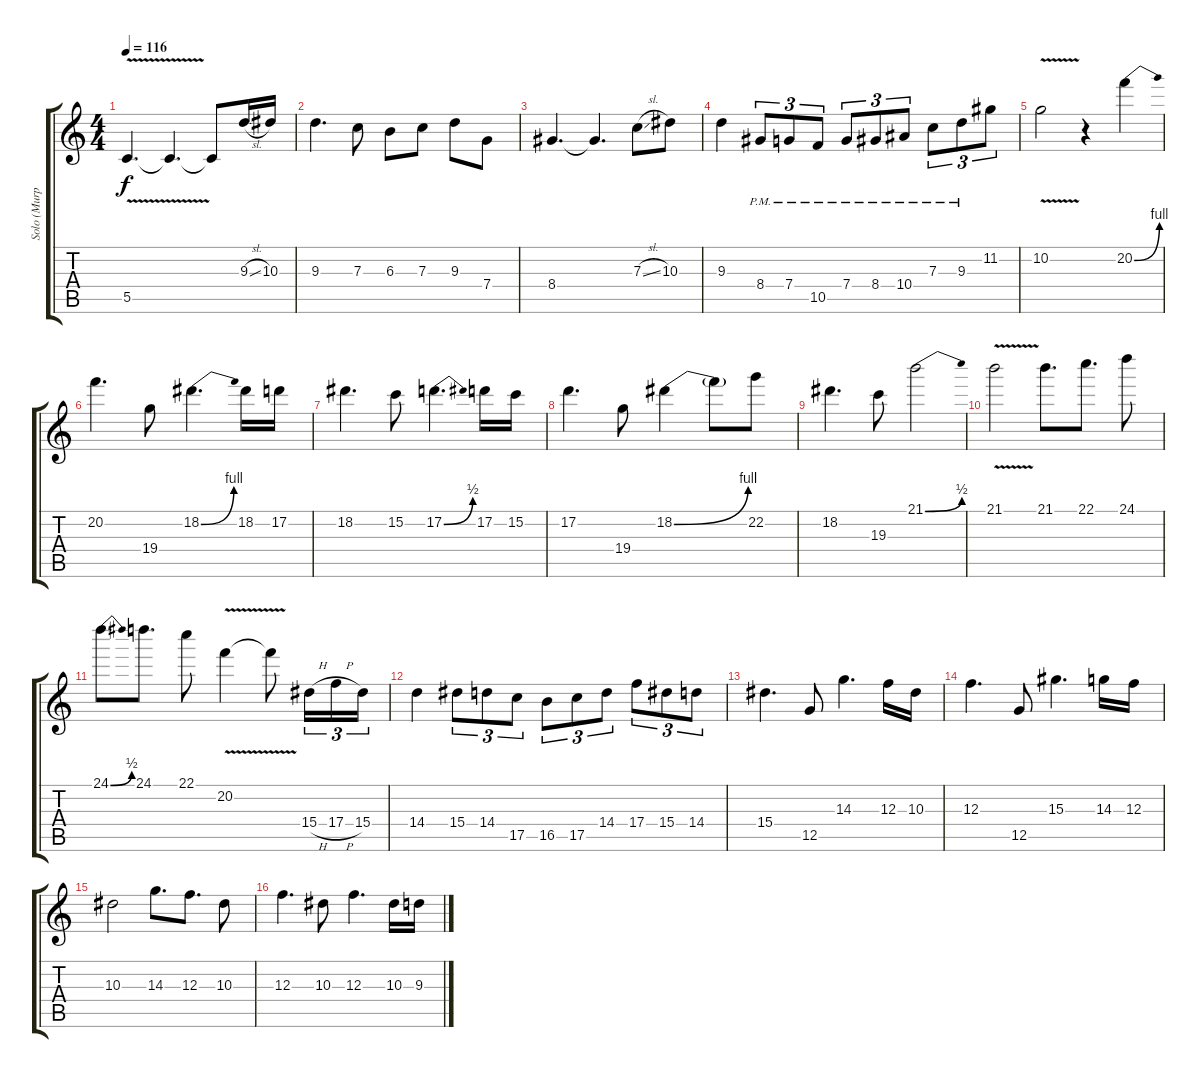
\track ("Solo (Murphy/Lendvay/Suzuki)" "Solo (Murp") {instrument overdrivenguitar}
\staff {score tabs}
\tuning (D4 A3 F3 C3 G2 C2) {hide}
\ts (4 4)
\tempo 116
\clef g2
\ks c
5.5{v}.4{d dy f} 5.5{t}.4{d} 5.5{t}.8 9.3{sl}.16 10.3.16 |
9.3.4{d} 7.3.8 6.3.8 7.3.8 9.3.8 7.4.8 |
8.4.4{d} 8.4{t}.4{d} 7.3{sl}.8 10.3.8 |
9.3.4 8.4{pm}.8{tu (3 2)} 7.4{pm}.8{tu (3 2)} 10.5{pm}.8{tu (3 2)} 7.4{pm}.8{tu (3 2)} 8.4{pm}.8{tu (3 2)} 10.4{pm}.8{tu (3 2)} 7.3{pm}.8{tu (3 2)} 9.3{pm}.8{tu (3 2)} 11.2.8{tu (3 2)} |
10.2{v}.2 r.4 20.2{be (bend 0 0 60 4)}.4 |
20.2.4{d} 19.4.8 18.2{be (bend 0 0 60 4)}.4{d} 18.2.16 17.2.16 |
18.2.4{d} 15.2.8 17.2{be (bend 0 0 60 2)}.4{d} 17.2.16 15.2.16 |
17.2.4{d} 19.4.8 18.2{be (bend 0 0 60 4)}.4 18.2{t}.8 22.2.8 |
18.2.4{d} 19.3.8 21.1{be (bend 0 0 60 2)}.2 |
21.1{v}.2 21.1.8{d} 22.1.8{d} 24.1.8 |
24.1{be (bend 0 0 60 2)}.8{d} 24.1.8{d} 22.1.8 20.2{v}.4 20.2{t}.8 15.4{h}.16{tu (3 2)} 17.4{h}.16{tu (3 2)} 15.4.16{tu (3 2)} |
14.4.4 15.4.8{tu (3 2)} 14.4.8{tu (3 2)} 17.5.8{tu (3 2)} 16.5.8{tu (3 2)} 17.5.8{tu (3 2)} 14.4.8{tu (3 2)} 17.4.8{tu (3 2)} 15.4.8{tu (3 2)} 14.4.8{tu (3 2)} |
15.4.4{d} 12.5.8 14.3.4{d} 12.3.16 10.3.16 |
12.3.4{d} 12.5.8 15.3.4{d} 14.3.16 12.3.16 |
10.3.2 14.3.8{d} 12.3.8{d} 10.3.8 |
12.3.4{d} 10.3.8 12.3.4{d} 10.3.16 9.3.16
